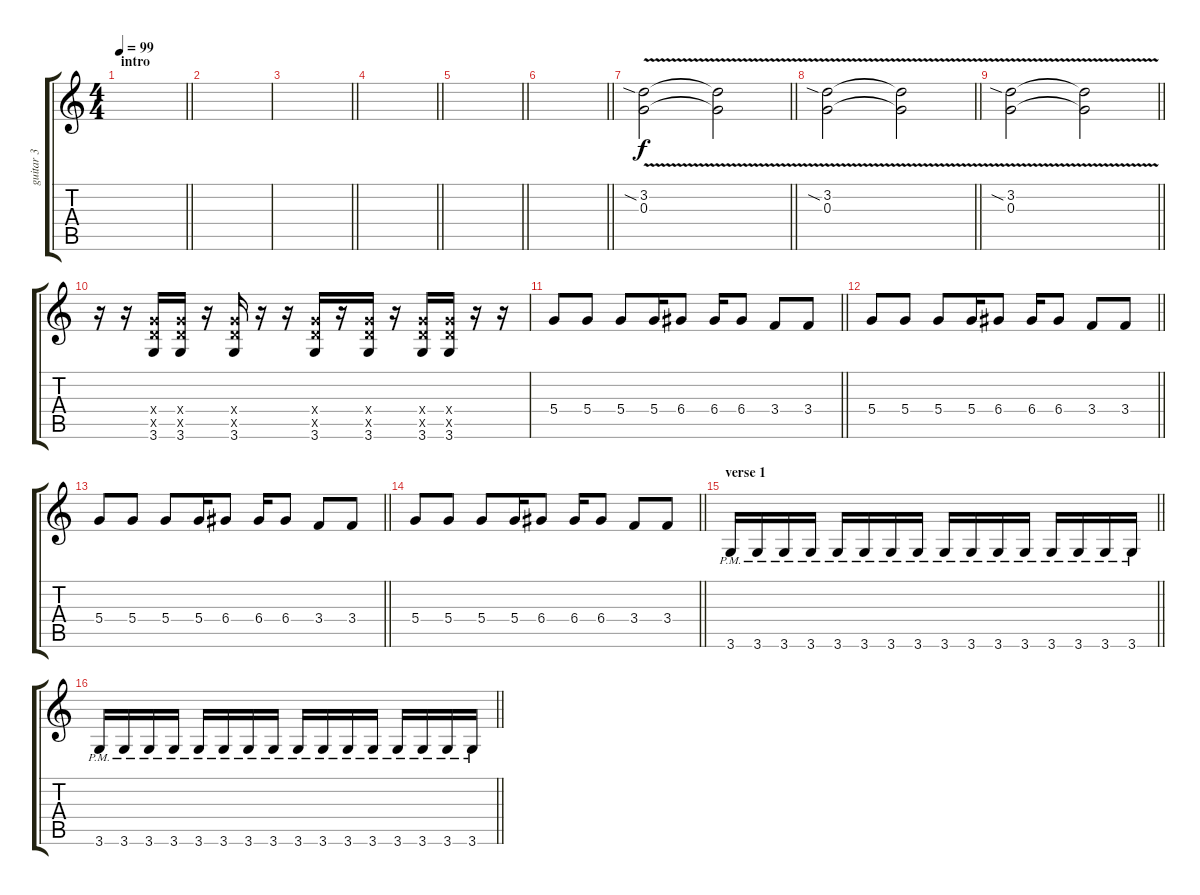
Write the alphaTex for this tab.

\track ("guitar 3" "guitar 3") {instrument distortionguitar}
\staff {score tabs}
\tuning (E4 B3 G3 D3 A2 E2) {hide}
\ts (4 4)
\section ("" "intro")
\tempo 99
\clef g2
\barLineRight lightlight
\ks c
|
|
\barLineRight lightlight
|
\barLineRight lightlight
|
\barLineRight lightlight
|
\barLineRight lightlight
|
\barLineRight lightlight
(3.2{v sia} 0.3).2 (3.2{t} 0.3{t}).2 |
\barLineRight lightlight
(3.2{v sia} 0.3).2 (3.2{t} 0.3{t}).2 |
\barLineRight lightlight
(3.2{v sia} 0.3).2 (3.2{t} 0.3{t}).2 |
r.16 r.16 (5.4{x} 5.5{x} 3.6).16 (5.4{x} 5.5{x} 3.6).16 r.16 (5.4{x} 5.5{x} 3.6).16 r.16 r.16 (5.4{x} 5.5{x} 3.6).16 r.16 (5.4{x} 5.5{x} 3.6).16 r.16 (5.4{x} 5.5{x} 3.6).16 (5.4{x} 5.5{x} 3.6).16 r.16 r.16 |
\barLineRight lightlight
5.4.8 5.4.8 5.4.8 5.4.16 6.4.8 6.4.16 6.4.8 3.4.8 3.4.8 |
\barLineRight lightlight
5.4.8 5.4.8 5.4.8 5.4.16 6.4.8 6.4.16 6.4.8 3.4.8 3.4.8 |
\barLineRight lightlight
5.4.8 5.4.8 5.4.8 5.4.16 6.4.8 6.4.16 6.4.8 3.4.8 3.4.8 |
\barLineRight lightlight
5.4.8 5.4.8 5.4.8 5.4.16 6.4.8 6.4.16 6.4.8 3.4.8 3.4.8 |
\section ("" "verse 1")
\barLineRight lightlight
3.6{pm}.16 3.6{pm}.16 3.6{pm}.16 3.6{pm}.16 3.6{pm}.16 3.6{pm}.16 3.6{pm}.16 3.6{pm}.16 3.6{pm}.16 3.6{pm}.16 3.6{pm}.16 3.6{pm}.16 3.6{pm}.16 3.6{pm}.16 3.6{pm}.16 3.6{pm}.16 |
\barLineRight lightlight
3.6{pm}.16 3.6{pm}.16 3.6{pm}.16 3.6{pm}.16 3.6{pm}.16 3.6{pm}.16 3.6{pm}.16 3.6{pm}.16 3.6{pm}.16 3.6{pm}.16 3.6{pm}.16 3.6{pm}.16 3.6{pm}.16 3.6{pm}.16 3.6{pm}.16 3.6{pm}.16
